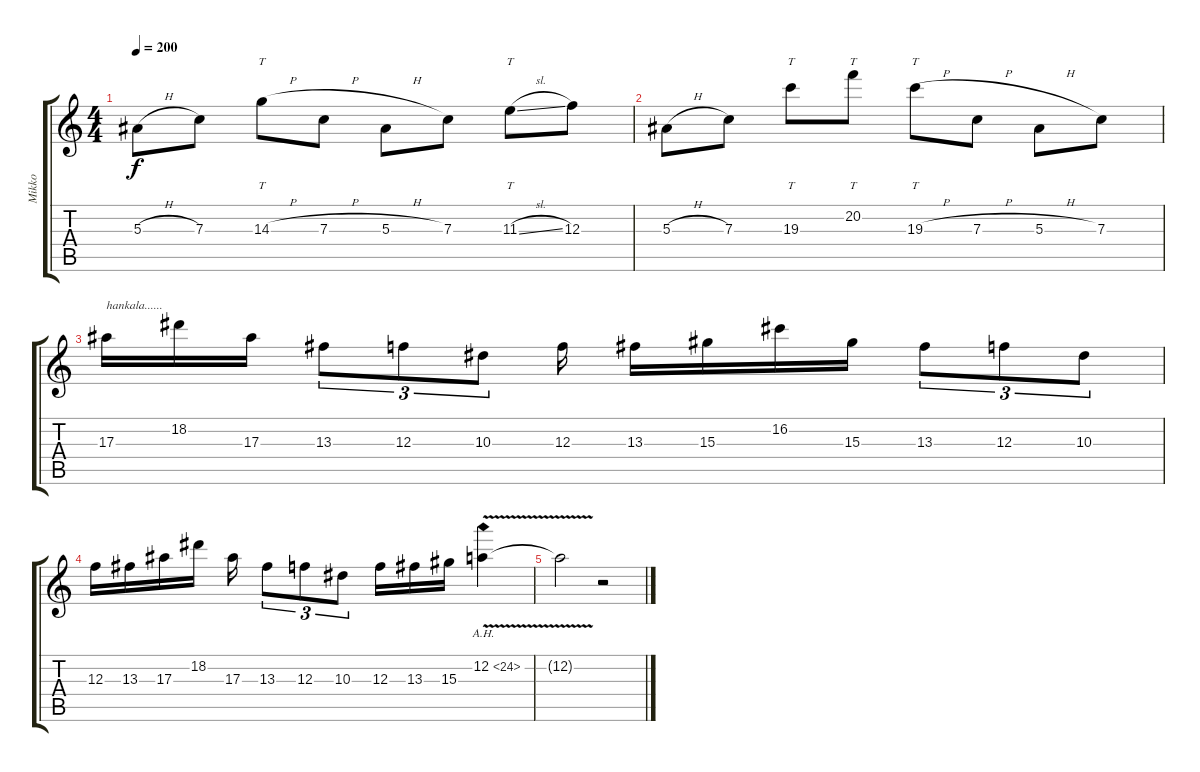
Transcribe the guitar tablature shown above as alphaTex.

\track ("Mikko" "Mikko") {instrument distortionguitar}
\staff {score tabs}
\tuning (D4 A3 F3 C3 G2 C2) {hide}
\ts (4 4)
\tempo 200
\clef g2
\ks c
5.3{h}.8{dy f} 7.3.8 14.3{h}.8{tt} 7.3{h}.8 5.3{h}.8 7.3.8 11.3{sl}.8{tt} 12.3.8 |
5.3{h}.8 7.3.8 19.3.8{tt} 20.2.8{tt} 19.3{h}.8{tt} 7.3{h}.8 5.3{h}.8 7.3.8 |
17.3.16{txt "hankala......"} 18.2.16 17.3.16 13.3.8{tu (3 2)} 12.3.8{tu (3 2)} 10.3.8{tu (3 2)} 12.3.16 13.3.16 15.3.16 16.2.16 15.3.16 13.3.8{tu (3 2)} 12.3.8{tu (3 2)} 10.3.8{tu (3 2)} |
12.3.16 13.3.16 17.3.16 18.2.16 17.3.16 13.3.8{tu (3 2)} 12.3.8{tu (3 2)} 10.3.8{tu (3 2)} 12.3.16 13.3.16 15.3.16 12.2{ah 12 v}.4 |
12.2{t}.2 r.2
